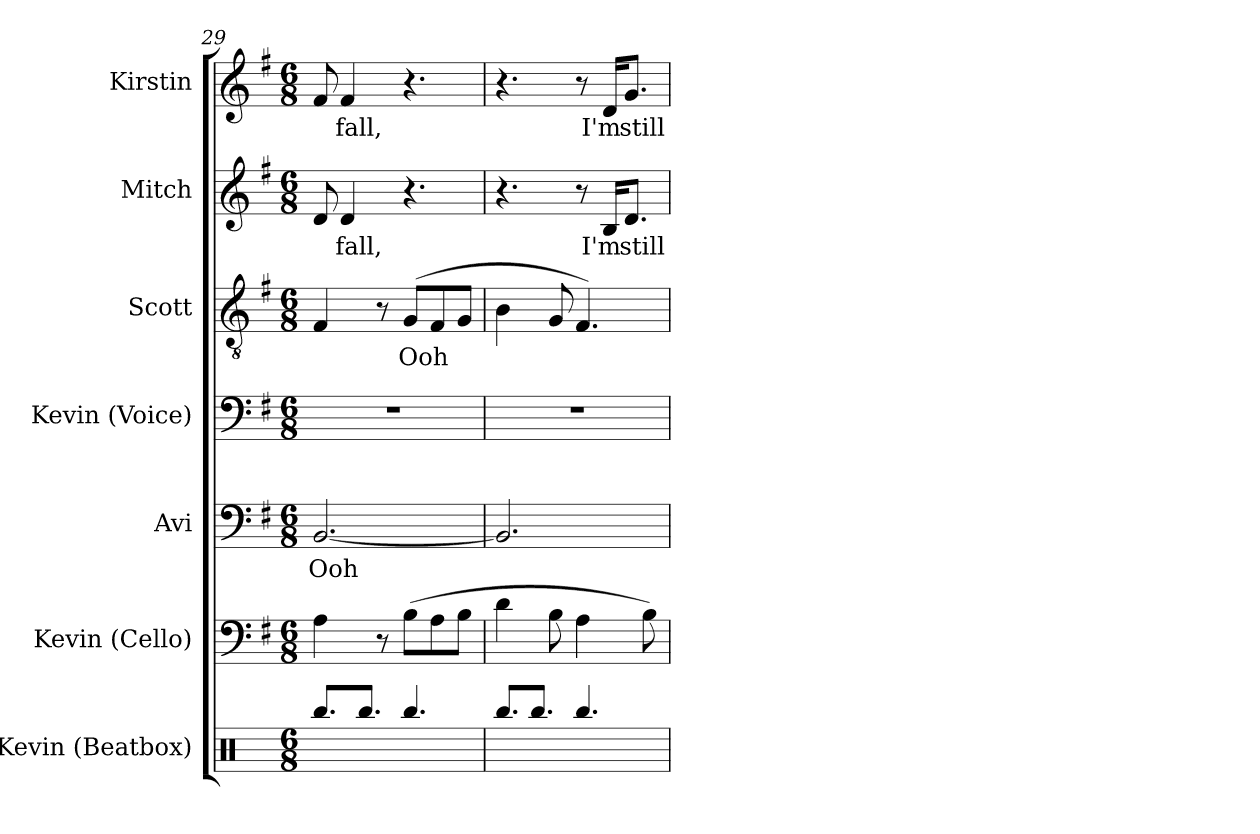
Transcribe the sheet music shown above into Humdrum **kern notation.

**kern	**kern	**kern	**text	**kern	**kern	**text	**kern	**text	**kern	**text
*part7	*part6	*part5	*part5	*part4	*part3	*part3	*part2	*part2	*part1	*part1
*staff7	*staff6	*staff5	*staff5	*staff4	*staff3	*staff3	*staff2	*staff2	*staff1	*staff1
*I"Kevin (Beatbox)	*I"Kevin (Cello)	*I"Avi	*	*I"Kevin (Voice)	*I"Scott	*	*I"Mitch	*	*I"Kirstin	*
*I'Ke. (B)	*I'Ke. (C)	*I'A.	*	*I'Ke. (V)	*I'S.	*	*I'M.	*	*I'Kr.	*
*clefX	*clefF4	*clefF4	*	*clefF4	*clefGv2	*	*clefG2	*	*clefG2	*
*k[]	*k[f#]	*k[f#]	*	*k[f#]	*k[f#]	*	*k[f#]	*	*k[f#]	*
*M6/8	*M6/8	*M6/8	*	*M6/8	*M6/8	*	*M6/8	*	*M6/8	*
=29	=29	=29	=29	=29	=29	=29	=29	=29	=29	=29
8.Rbb/L	4A\	[2.BB/	Ooh	2.r	4F#/	.	8d/	.	8f#/	.
.	.	.	.	.	.	.	4d/	fall,	4f#/	fall,
8.Rbb/J	.	.	.	.	.	.	.	.	.	.
.	8r	.	.	.	8r	.	.	.	.	.
4.Rbb/	(>8B\L	.	.	.	(>8G/L	Ooh	4.r	.	4.r	.
.	8A\	.	.	.	8F#/	.	.	.	.	.
.	8B\J	.	.	.	8G/J	.	.	.	.	.
=30	=30	=30	=30	=30	=30	=30	=30	=30	=30	=30
8.Rbb/L	4d\	2.BB/]	.	2.r	4B\	.	4.r	.	4.r	.
8.Rbb/J	.	.	.	.	.	.	.	.	.	.
.	8B\	.	.	.	8G/	.	.	.	.	.
4.Rbb/	4A\	.	.	.	4.F#/)	.	8r	.	8r	.
.	.	.	.	.	.	.	16B/KL	I'm	16d/KL	I'm
.	.	.	.	.	.	.	8.d/J	still	8.g/J	still
.	8B\)	.	.	.	.	.	.	.	.	.
=	=	=	=	=	=	=	=	=	=	=
*-	*-	*-	*-	*-	*-	*-	*-	*-	*-	*-
